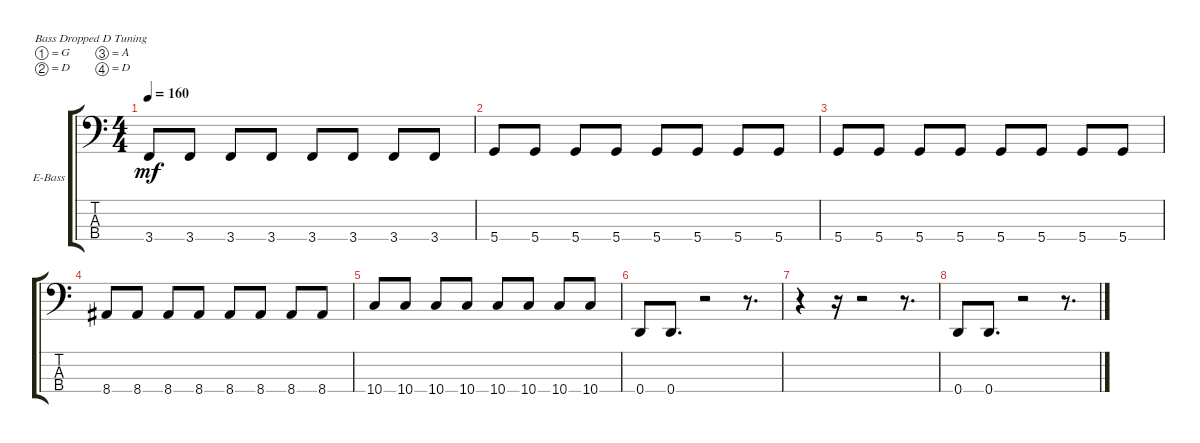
\bracketExtendMode groupsimilarinstruments
\firstSystemTrackNameOrientation horizontal
\otherSystemsTrackNameOrientation horizontal
\track ("Bass" "E-Bass") {instrument electricbassfinger}
\staff {score tabs}
\tuning (G2 D2 A1 D1)
\ts (4 4)
\tempo 160
\clef f4
\ks c
3.4.8{dy mf} 3.4.8 3.4.8 3.4.8 3.4.8 3.4.8 3.4.8 3.4.8 |
5.4.8 5.4.8 5.4.8 5.4.8 5.4.8 5.4.8 5.4.8 5.4.8 |
5.4.8 5.4.8 5.4.8 5.4.8 5.4.8 5.4.8 5.4.8 5.4.8 |
8.4.8 8.4.8 8.4.8 8.4.8 8.4.8 8.4.8 8.4.8 8.4.8 |
10.4.8 10.4.8 10.4.8 10.4.8 10.4.8 10.4.8 10.4.8 10.4.8 |
0.4.8 0.4.8{d} r.2 r.8{d} |
r.4 r.16 r.2 r.8{d} |
0.4.8 0.4.8{d} r.2 r.8{d}
